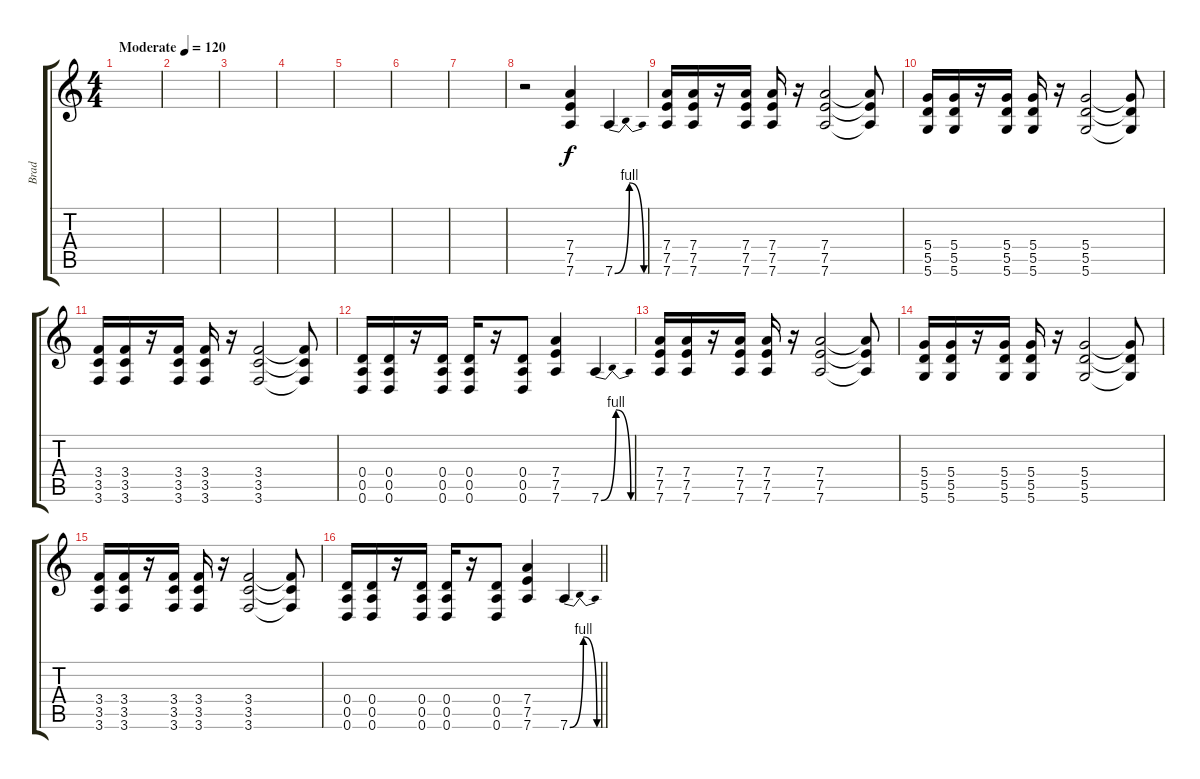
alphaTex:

\track ("Brad" "Brad") {instrument distortionguitar}
\staff {score tabs}
\tuning (E4 B3 G3 D3 A2 D2) {hide}
\ts (4 4)
\tempo (120 "Moderate")
\clef g2
\ks c
|
|
|
|
|
|
|
r.2 (7.4 7.5 7.6).4 7.6{be (bendrelease 0 0 15 4 50 4 60 0)}.4 |
(7.4 7.5 7.6).16 (7.4 7.5 7.6).16 r.16 (7.4 7.5 7.6).16 (7.4 7.5 7.6).16 r.16 (7.4 7.5 7.6).2 (7.4{t} 7.5{t} 7.6{t}).8 |
(5.4 5.5 5.6).16 (5.4 5.5 5.6).16 r.16 (5.4 5.5 5.6).16 (5.4 5.5 5.6).16 r.16 (5.4 5.5 5.6).2 (5.4{t} 5.5{t} 5.6{t}).8 |
(3.4 3.5 3.6).16 (3.4 3.5 3.6).16 r.16 (3.4 3.5 3.6).16 (3.4 3.5 3.6).16 r.16 (3.4 3.5 3.6).2 (3.4{t} 3.5{t} 3.6{t}).8 |
(0.4 0.5 0.6).16 (0.4 0.5 0.6).16 r.16 (0.4 0.5 0.6).16 (0.4 0.5 0.6).16 r.16 (0.4 0.5 0.6).8 (7.4 7.5 7.6).4 7.6{be (bendrelease 0 0 15 4 50 4 60 0)}.4 |
(7.4 7.5 7.6).16 (7.4 7.5 7.6).16 r.16 (7.4 7.5 7.6).16 (7.4 7.5 7.6).16 r.16 (7.4 7.5 7.6).2 (7.4{t} 7.5{t} 7.6{t}).8 |
(5.4 5.5 5.6).16 (5.4 5.5 5.6).16 r.16 (5.4 5.5 5.6).16 (5.4 5.5 5.6).16 r.16 (5.4 5.5 5.6).2 (5.4{t} 5.5{t} 5.6{t}).8 |
(3.4 3.5 3.6).16 (3.4 3.5 3.6).16 r.16 (3.4 3.5 3.6).16 (3.4 3.5 3.6).16 r.16 (3.4 3.5 3.6).2 (3.4{t} 3.5{t} 3.6{t}).8 |
\barLineRight lightlight
(0.4 0.5 0.6).16 (0.4 0.5 0.6).16 r.16 (0.4 0.5 0.6).16 (0.4 0.5 0.6).16 r.16 (0.4 0.5 0.6).8 (7.4 7.5 7.6).4 7.6{be (bendrelease 0 0 15 4 50 4 60 0)}.4
